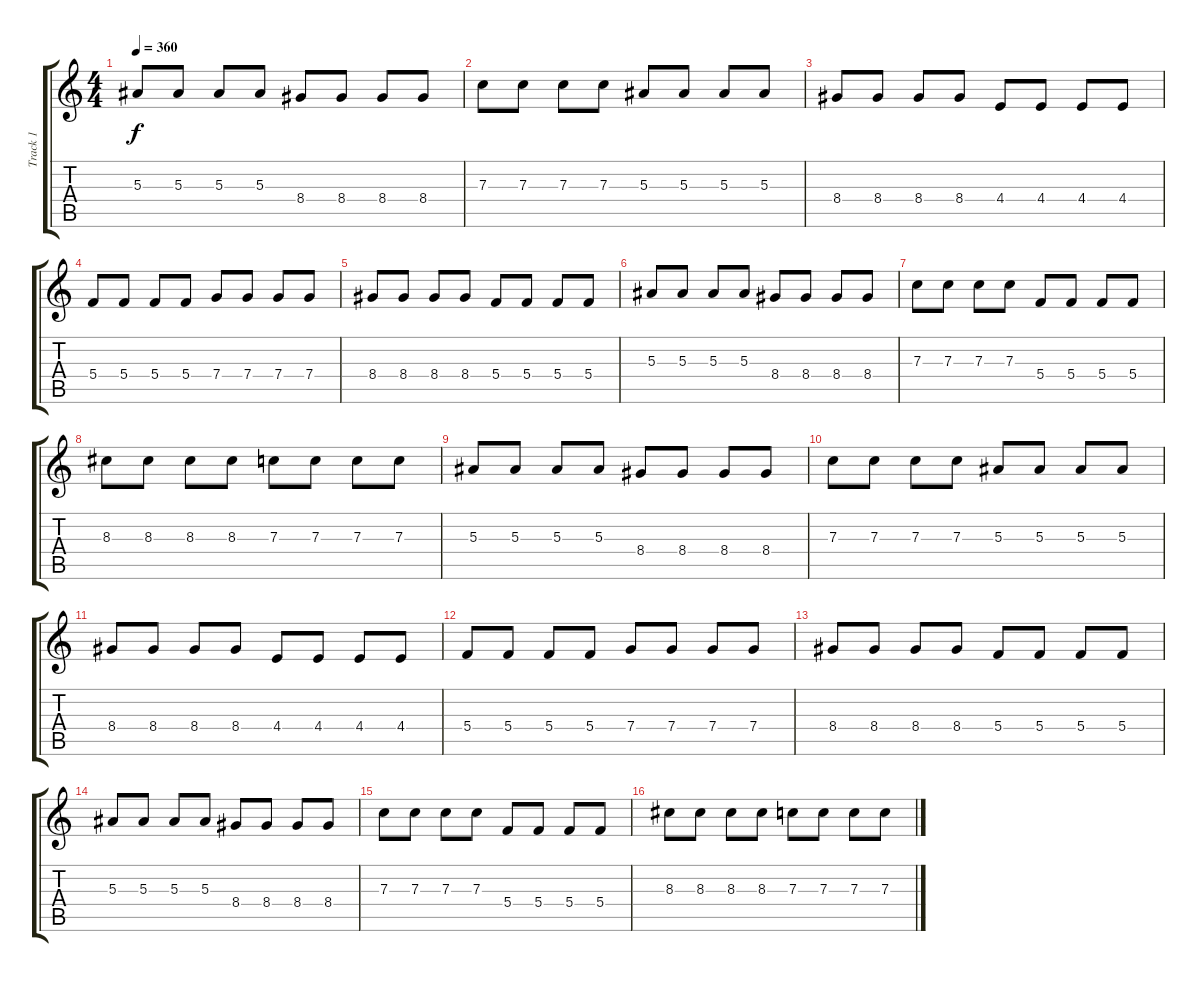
\track ("Track 1" "Track 1") {instrument distortionguitar}
\staff {score tabs}
\tuning (D4 A3 F3 C3 G2 C2) {hide}
\ts (4 4)
\tempo 360
\clef g2
\ks c
5.3.8{dy f} 5.3.8 5.3.8 5.3.8 8.4.8 8.4.8 8.4.8 8.4.8 |
7.3.8 7.3.8 7.3.8 7.3.8 5.3.8 5.3.8 5.3.8 5.3.8 |
8.4.8 8.4.8 8.4.8 8.4.8 4.4.8 4.4.8 4.4.8 4.4.8 |
5.4.8 5.4.8 5.4.8 5.4.8 7.4.8 7.4.8 7.4.8 7.4.8 |
8.4.8 8.4.8 8.4.8 8.4.8 5.4.8 5.4.8 5.4.8 5.4.8 |
5.3.8 5.3.8 5.3.8 5.3.8 8.4.8 8.4.8 8.4.8 8.4.8 |
7.3.8 7.3.8 7.3.8 7.3.8 5.4.8 5.4.8 5.4.8 5.4.8 |
8.3.8 8.3.8 8.3.8 8.3.8 7.3.8 7.3.8 7.3.8 7.3.8 |
5.3.8 5.3.8 5.3.8 5.3.8 8.4.8 8.4.8 8.4.8 8.4.8 |
7.3.8 7.3.8 7.3.8 7.3.8 5.3.8 5.3.8 5.3.8 5.3.8 |
8.4.8 8.4.8 8.4.8 8.4.8 4.4.8 4.4.8 4.4.8 4.4.8 |
5.4.8 5.4.8 5.4.8 5.4.8 7.4.8 7.4.8 7.4.8 7.4.8 |
8.4.8 8.4.8 8.4.8 8.4.8 5.4.8 5.4.8 5.4.8 5.4.8 |
5.3.8 5.3.8 5.3.8 5.3.8 8.4.8 8.4.8 8.4.8 8.4.8 |
7.3.8 7.3.8 7.3.8 7.3.8 5.4.8 5.4.8 5.4.8 5.4.8 |
8.3.8 8.3.8 8.3.8 8.3.8 7.3.8 7.3.8 7.3.8 7.3.8
